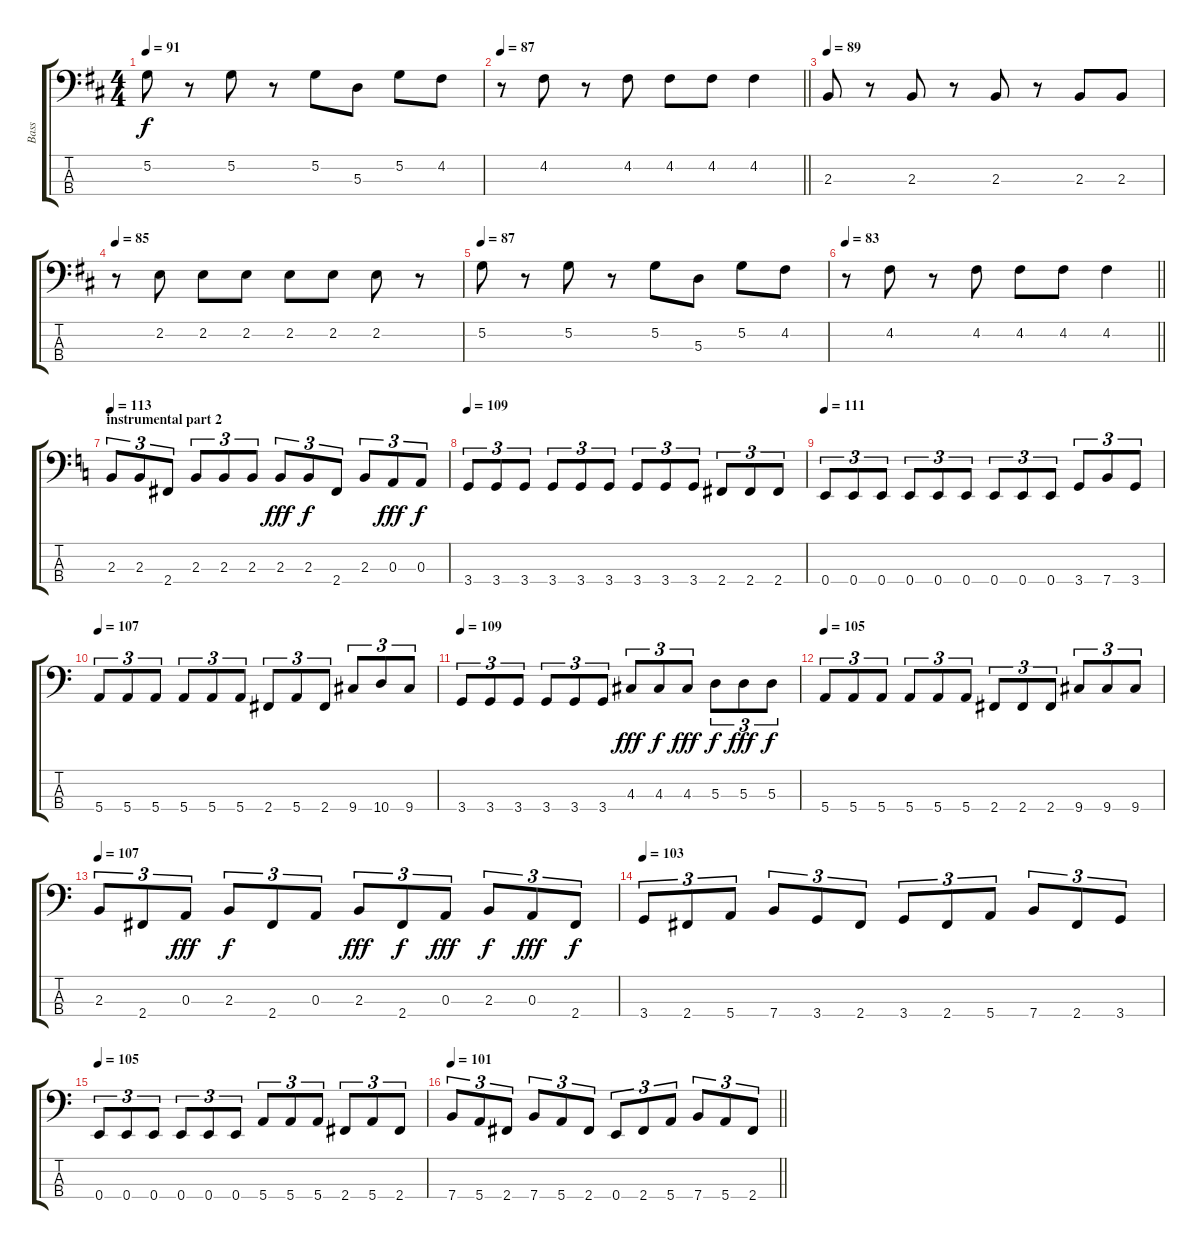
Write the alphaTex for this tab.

\track ("Bass" "Bass") {instrument electricbassfinger}
\staff {score tabs}
\tuning (G2 D2 A1 E1) {hide}
\ts (4 4)
\tempo 91
\clef f4
\ks d
5.2.8{dy f} r.8 5.2.8 r.8 5.2.8 5.3.8 5.2.8 4.2.8 |
\tempo 87
\barLineRight lightlight
r.8 4.2.8 r.8 4.2.8 4.2.8 4.2.8 4.2.4 |
\tempo 89
2.3.8 r.8 2.3.8 r.8 2.3.8 r.8 2.3.8 2.3.8 |
\tempo 85
r.8 2.2.8 2.2.8 2.2.8 2.2.8 2.2.8 2.2.8 r.8 |
\tempo 87
5.2.8 r.8 5.2.8 r.8 5.2.8 5.3.8 5.2.8 4.2.8 |
\tempo 83
\barLineRight lightlight
r.8 4.2.8 r.8 4.2.8 4.2.8 4.2.8 4.2.4 |
\section ("" "instrumental part 2")
\tempo 113
\ks c
2.3.8{tu (3 2)} 2.3.8{tu (3 2)} 2.4.8{tu (3 2)} 2.3.8{tu (3 2)} 2.3.8{tu (3 2)} 2.3.8{tu (3 2)} 2.3.8{tu (3 2) dy fff} 2.3.8{tu (3 2) dy f} 2.4.8{tu (3 2)} 2.3.8{tu (3 2)} 0.3.8{tu (3 2) dy fff} 0.3.8{tu (3 2) dy f} |
\tempo 109
3.4.8{tu (3 2)} 3.4.8{tu (3 2)} 3.4.8{tu (3 2)} 3.4.8{tu (3 2)} 3.4.8{tu (3 2)} 3.4.8{tu (3 2)} 3.4.8{tu (3 2)} 3.4.8{tu (3 2)} 3.4.8{tu (3 2)} 2.4.8{tu (3 2)} 2.4.8{tu (3 2)} 2.4.8{tu (3 2)} |
\tempo 111
0.4.8{tu (3 2)} 0.4.8{tu (3 2)} 0.4.8{tu (3 2)} 0.4.8{tu (3 2)} 0.4.8{tu (3 2)} 0.4.8{tu (3 2)} 0.4.8{tu (3 2)} 0.4.8{tu (3 2)} 0.4.8{tu (3 2)} 3.4.8{tu (3 2)} 7.4.8{tu (3 2)} 3.4.8{tu (3 2)} |
\tempo 107
5.4.8{tu (3 2)} 5.4.8{tu (3 2)} 5.4.8{tu (3 2)} 5.4.8{tu (3 2)} 5.4.8{tu (3 2)} 5.4.8{tu (3 2)} 2.4.8{tu (3 2)} 5.4.8{tu (3 2)} 2.4.8{tu (3 2)} 9.4.8{tu (3 2)} 10.4.8{tu (3 2)} 9.4.8{tu (3 2)} |
\tempo 109
3.4.8{tu (3 2)} 3.4.8{tu (3 2)} 3.4.8{tu (3 2)} 3.4.8{tu (3 2)} 3.4.8{tu (3 2)} 3.4.8{tu (3 2)} 4.3.8{tu (3 2) dy fff} 4.3.8{tu (3 2) dy f} 4.3.8{tu (3 2) dy fff} 5.3.8{tu (3 2) dy f} 5.3.8{tu (3 2) dy fff} 5.3.8{tu (3 2) dy f} |
\tempo 105
5.4.8{tu (3 2)} 5.4.8{tu (3 2)} 5.4.8{tu (3 2)} 5.4.8{tu (3 2)} 5.4.8{tu (3 2)} 5.4.8{tu (3 2)} 2.4.8{tu (3 2)} 2.4.8{tu (3 2)} 2.4.8{tu (3 2)} 9.4.8{tu (3 2)} 9.4.8{tu (3 2)} 9.4.8{tu (3 2)} |
\tempo 107
2.3.8{tu (3 2)} 2.4.8{tu (3 2)} 0.3.8{tu (3 2) dy fff} 2.3.8{tu (3 2) dy f} 2.4.8{tu (3 2)} 0.3.8{tu (3 2)} 2.3.8{tu (3 2) dy fff} 2.4.8{tu (3 2) dy f} 0.3.8{tu (3 2) dy fff} 2.3.8{tu (3 2) dy f} 0.3.8{tu (3 2) dy fff} 2.4.8{tu (3 2) dy f} |
\tempo 103
3.4.8{tu (3 2)} 2.4.8{tu (3 2)} 5.4.8{tu (3 2)} 7.4.8{tu (3 2)} 3.4.8{tu (3 2)} 2.4.8{tu (3 2)} 3.4.8{tu (3 2)} 2.4.8{tu (3 2)} 5.4.8{tu (3 2)} 7.4.8{tu (3 2)} 2.4.8{tu (3 2)} 3.4.8{tu (3 2)} |
\tempo 105
0.4.8{tu (3 2)} 0.4.8{tu (3 2)} 0.4.8{tu (3 2)} 0.4.8{tu (3 2)} 0.4.8{tu (3 2)} 0.4.8{tu (3 2)} 5.4.8{tu (3 2)} 5.4.8{tu (3 2)} 5.4.8{tu (3 2)} 2.4.8{tu (3 2)} 5.4.8{tu (3 2)} 2.4.8{tu (3 2)} |
\tempo 101
\barLineRight lightlight
7.4.8{tu (3 2)} 5.4.8{tu (3 2)} 2.4.8{tu (3 2)} 7.4.8{tu (3 2)} 5.4.8{tu (3 2)} 2.4.8{tu (3 2)} 0.4.8{tu (3 2)} 2.4.8{tu (3 2)} 5.4.8{tu (3 2)} 7.4.8{tu (3 2)} 5.4.8{tu (3 2)} 2.4.8{tu (3 2)}
